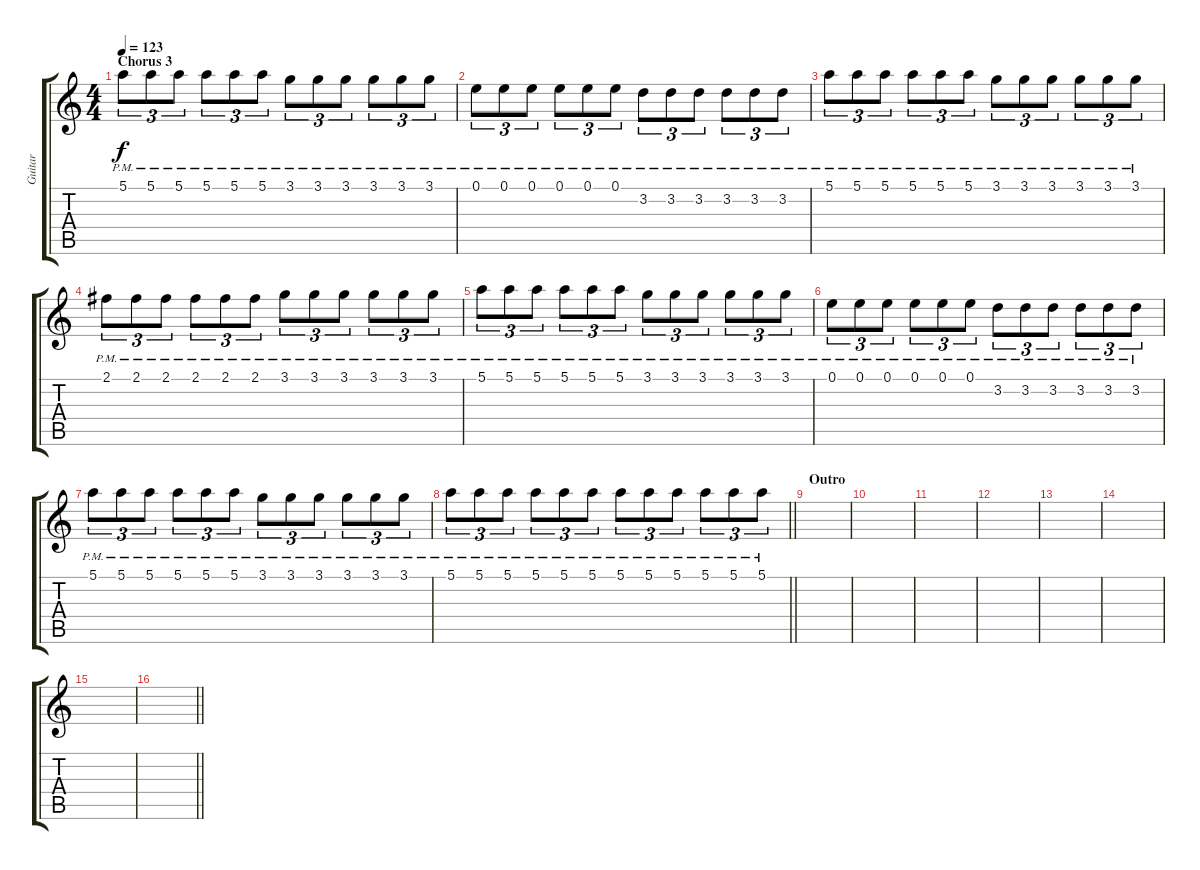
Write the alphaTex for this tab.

\track ("Guitar" "Guitar") {instrument distortionguitar}
\staff {score tabs}
\tuning (E4 B3 G3 D3 A2 D2) {hide}
\ts (4 4)
\section ("" "Chorus 3")
\tempo 123
\clef g2
\ks c
5.1{pm}.8{tu (3 2) dy f} 5.1{pm}.8{tu (3 2)} 5.1{pm}.8{tu (3 2)} 5.1{pm}.8{tu (3 2)} 5.1{pm}.8{tu (3 2)} 5.1{pm}.8{tu (3 2)} 3.1{pm}.8{tu (3 2)} 3.1{pm}.8{tu (3 2)} 3.1{pm}.8{tu (3 2)} 3.1{pm}.8{tu (3 2)} 3.1{pm}.8{tu (3 2)} 3.1{pm}.8{tu (3 2)} |
0.1{pm}.8{tu (3 2)} 0.1{pm}.8{tu (3 2)} 0.1{pm}.8{tu (3 2)} 0.1{pm}.8{tu (3 2)} 0.1{pm}.8{tu (3 2)} 0.1{pm}.8{tu (3 2)} 3.2{pm}.8{tu (3 2)} 3.2{pm}.8{tu (3 2)} 3.2{pm}.8{tu (3 2)} 3.2{pm}.8{tu (3 2)} 3.2{pm}.8{tu (3 2)} 3.2{pm}.8{tu (3 2)} |
5.1{pm}.8{tu (3 2)} 5.1{pm}.8{tu (3 2)} 5.1{pm}.8{tu (3 2)} 5.1{pm}.8{tu (3 2)} 5.1{pm}.8{tu (3 2)} 5.1{pm}.8{tu (3 2)} 3.1{pm}.8{tu (3 2)} 3.1{pm}.8{tu (3 2)} 3.1{pm}.8{tu (3 2)} 3.1{pm}.8{tu (3 2)} 3.1{pm}.8{tu (3 2)} 3.1{pm}.8{tu (3 2)} |
2.1{pm}.8{tu (3 2)} 2.1{pm}.8{tu (3 2)} 2.1{pm}.8{tu (3 2)} 2.1{pm}.8{tu (3 2)} 2.1{pm}.8{tu (3 2)} 2.1{pm}.8{tu (3 2)} 3.1{pm}.8{tu (3 2)} 3.1{pm}.8{tu (3 2)} 3.1{pm}.8{tu (3 2)} 3.1{pm}.8{tu (3 2)} 3.1{pm}.8{tu (3 2)} 3.1{pm}.8{tu (3 2)} |
5.1{pm}.8{tu (3 2)} 5.1{pm}.8{tu (3 2)} 5.1{pm}.8{tu (3 2)} 5.1{pm}.8{tu (3 2)} 5.1{pm}.8{tu (3 2)} 5.1{pm}.8{tu (3 2)} 3.1{pm}.8{tu (3 2)} 3.1{pm}.8{tu (3 2)} 3.1{pm}.8{tu (3 2)} 3.1{pm}.8{tu (3 2)} 3.1{pm}.8{tu (3 2)} 3.1{pm}.8{tu (3 2)} |
0.1{pm}.8{tu (3 2)} 0.1{pm}.8{tu (3 2)} 0.1{pm}.8{tu (3 2)} 0.1{pm}.8{tu (3 2)} 0.1{pm}.8{tu (3 2)} 0.1{pm}.8{tu (3 2)} 3.2{pm}.8{tu (3 2)} 3.2{pm}.8{tu (3 2)} 3.2{pm}.8{tu (3 2)} 3.2{pm}.8{tu (3 2)} 3.2{pm}.8{tu (3 2)} 3.2{pm}.8{tu (3 2)} |
5.1{pm}.8{tu (3 2)} 5.1{pm}.8{tu (3 2)} 5.1{pm}.8{tu (3 2)} 5.1{pm}.8{tu (3 2)} 5.1{pm}.8{tu (3 2)} 5.1{pm}.8{tu (3 2)} 3.1{pm}.8{tu (3 2)} 3.1{pm}.8{tu (3 2)} 3.1{pm}.8{tu (3 2)} 3.1{pm}.8{tu (3 2)} 3.1{pm}.8{tu (3 2)} 3.1{pm}.8{tu (3 2)} |
\barLineRight lightlight
5.1{pm}.8{tu (3 2)} 5.1{pm}.8{tu (3 2)} 5.1{pm}.8{tu (3 2)} 5.1{pm}.8{tu (3 2)} 5.1{pm}.8{tu (3 2)} 5.1{pm}.8{tu (3 2)} 5.1{pm}.8{tu (3 2)} 5.1{pm}.8{tu (3 2)} 5.1{pm}.8{tu (3 2)} 5.1{pm}.8{tu (3 2)} 5.1{pm}.8{tu (3 2)} 5.1{pm}.8{tu (3 2)} |
\section ("" "Outro")
|
|
|
|
|
|
|
\barLineRight lightlight
